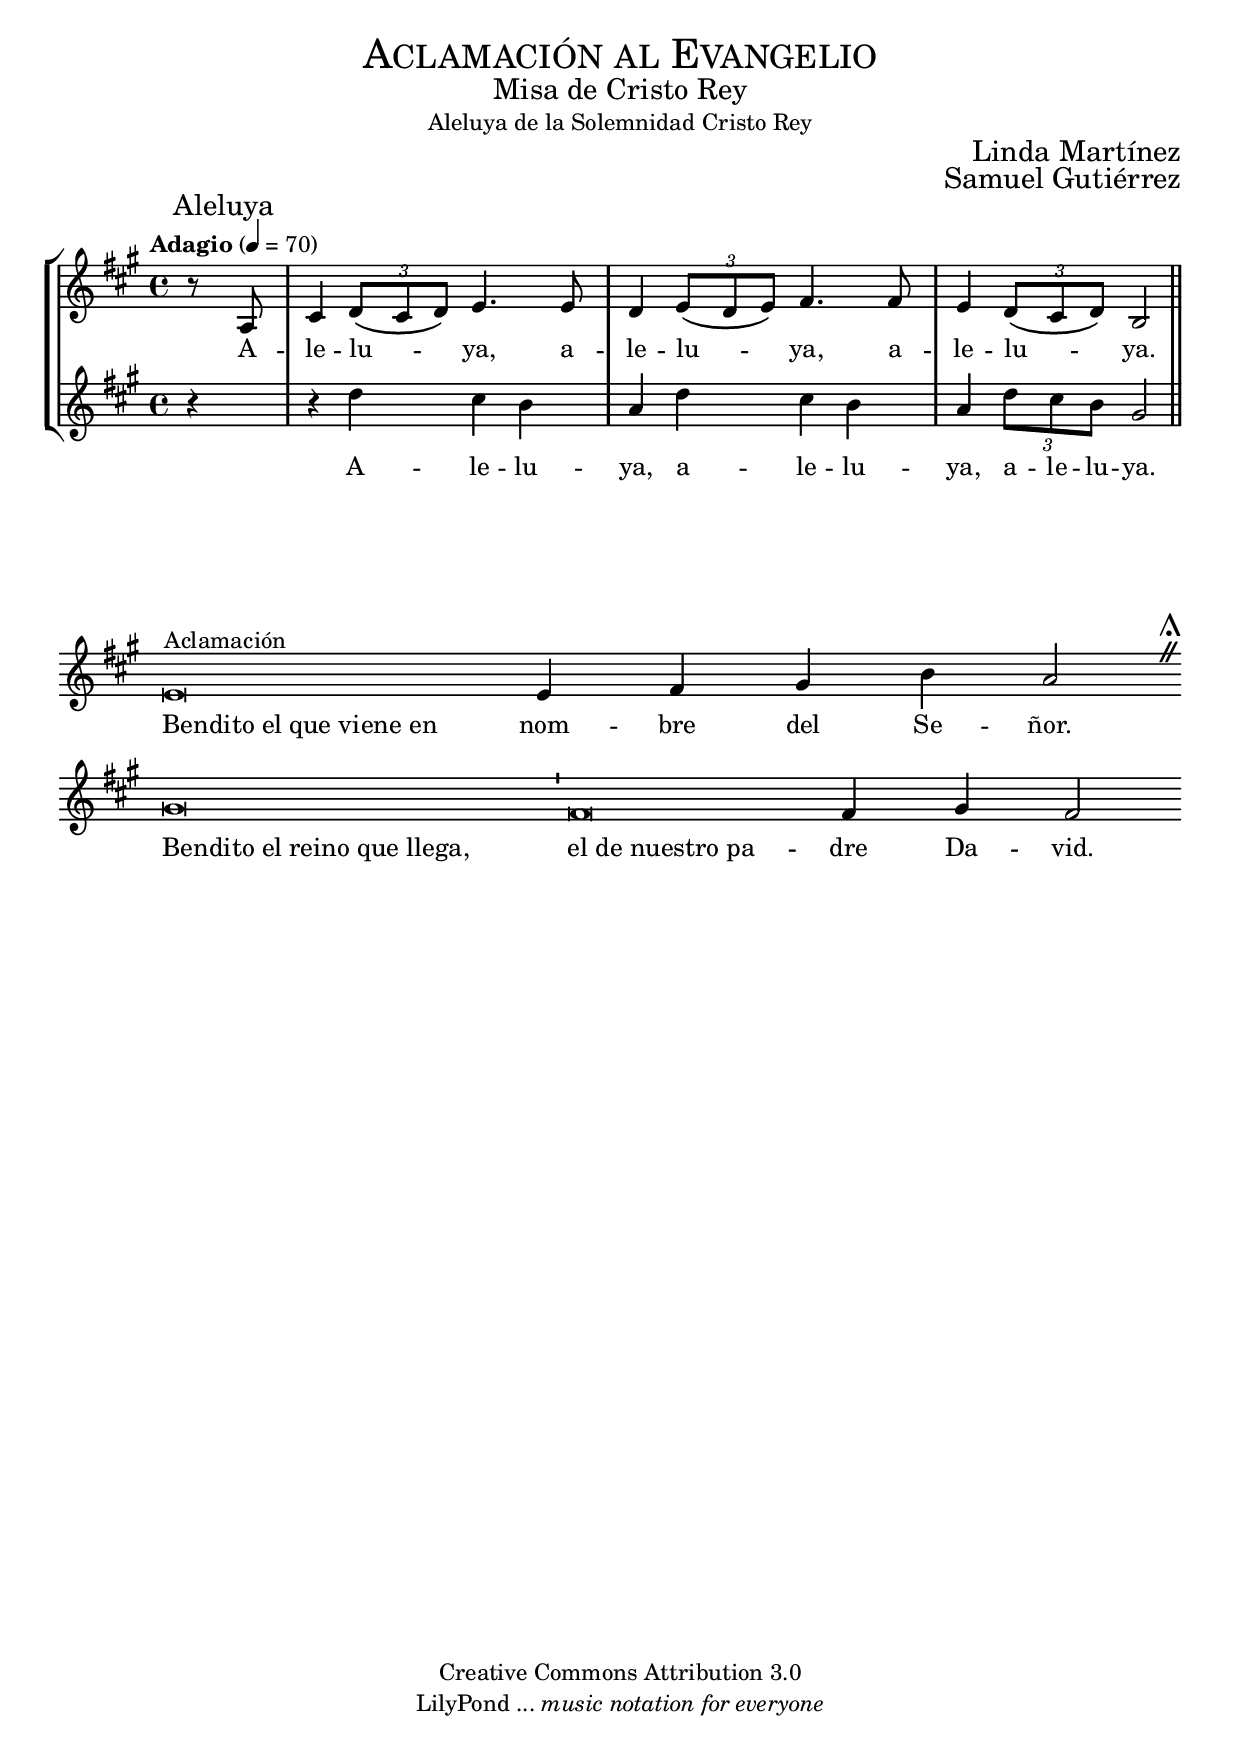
% ****************************************************************
%	Aleluya - Melodia inspirada en las composiciones de Mons Marco Frisina
%	by serach.sam@
% ****************************************************************
\language "espanol"
\version "2.19.82"

% --- includes
\include "gregorian.ly"

%#(set-global-staff-size 19)


% --- Cabecera
\markup { \fill-line { \center-column { \fontsize #5 \smallCaps "Aclamación al Evangelio" \fontsize #2 "Misa de Cristo Rey" "Aleluya de la Solemnidad Cristo Rey"} } }
\markup { \fill-line { " " \right-column { \fontsize #2 "Linda Martínez" } } }
\markup { \fill-line { " " \right-column { \fontsize #2 "Samuel Gutiérrez" } } }
\header {
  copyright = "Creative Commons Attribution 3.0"
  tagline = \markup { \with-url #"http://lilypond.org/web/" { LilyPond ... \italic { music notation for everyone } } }
  breakbefore = ##t
}

% --- Musica
% --- acordes
harmony_stanza = \new ChordNames {
  \chordmode {
    \italianChords
    R4 la4 re4 dos2:m re4 mi4 fas2:m la4 re4 mi2
  }
}

% --- Estrofa 1
\score {
  \new StaffGroup = "Aleluya" <<
    %\harmony_stanza
    \new Staff <<
      %\set Staff.midiInstrument = "clarinet"
      \new Voice = "melody" \relative do' {
        \tempo "Adagio" 4 = 70
        \time 4/4
        \key la \major

        \partial 4 r8\mark \markup{ "Aleluya" } la8
        dos4 \tuplet 3/2 { re8( dos re) } mi4. mi8
        re4 \tuplet 3/2 { mi8( re mi) } fas4. fas8
        mi4 \tuplet 3/2 { re8( dos re) } si2 \bar "||" \break s32
      }
      \new Lyrics \lyricsto "melody" {
        A -- le -- lu -- ya,
        a -- le -- lu -- ya,
        a -- le -- lu -- ya.
      }
    >>
    \new Staff <<
      %\set Staff.midiInstrument = "oboe"
      \new Voice = "contramelody" \relative do'' {
        \tempo "Adagio" 4 = 70
        \time 4/4
        \key la \major

        \partial 4 r4
        r4 re dos si
        la4 re dos si
        la4 \tuplet 3/2 { re8[ dos si] } sols2 \bar "||" \break s32
      }
      \new Lyrics \lyricsto "contramelody" {
        A -- le -- lu -- ya,
        a -- le -- lu -- ya,
        a -- le -- lu -- ya.
      }
    >>
  >>
  \midi {}
  \layout {
    \context {
      \Staff
      \RemoveEmptyStaves
    }
    \context {
      \Score
      \omit BarNumber
    }
  }
}

harmony_stanza_antifona = \new ChordNames {
  \chordmode {
    \italianChords
    mi\breve mi1 la2 mi\breve si\breve fas4:m mi4 fas2:m
  }
}

\score {
  <<
    %\harmony_stanza_antifona
    \new Staff <<
      \set Staff.midiInstrument = "oboe"
      \new Voice = "melody" \relative do' {
        %\tempo "Adagio" 4 = 70
        \time 4/4
        \key la \major

        mi\breve^\markup{ "Aclamación" }
        mi4 fas sols si
        la2 \divisioMaior \break
        sols\breve \divisioMinima
        fas\breve
        fas4 sols4 fas2 \finalis \break
        s32
      }
      \new Lyrics \lyricsto "melody" {
        \once \override LyricText.self-alignment-X = #-1
        "Bendito el que viene en" nom -- bre del Se -- ñor.
        \once \override LyricText.self-alignment-X = #-1
        "Bendito el reino que llega,"
        \once \override LyricText.self-alignment-X = #-1
        "el de nuestro pa" -- dre Da -- vid.
      }
    >>
  >>
  \midi {}
  \layout {
    ragged-right = ##f
    \context {
      \Staff
      \remove "Time_signature_engraver"
      \remove "Bar_engraver"
      \RemoveEmptyStaves
    }
    \context {
      \Score
      barAlways = ##t
    }
  }
}

% --- Papel
\paper{
  #(set-default-paper-size "letter")
  page-breaking = #ly:page-turn-breaking
}